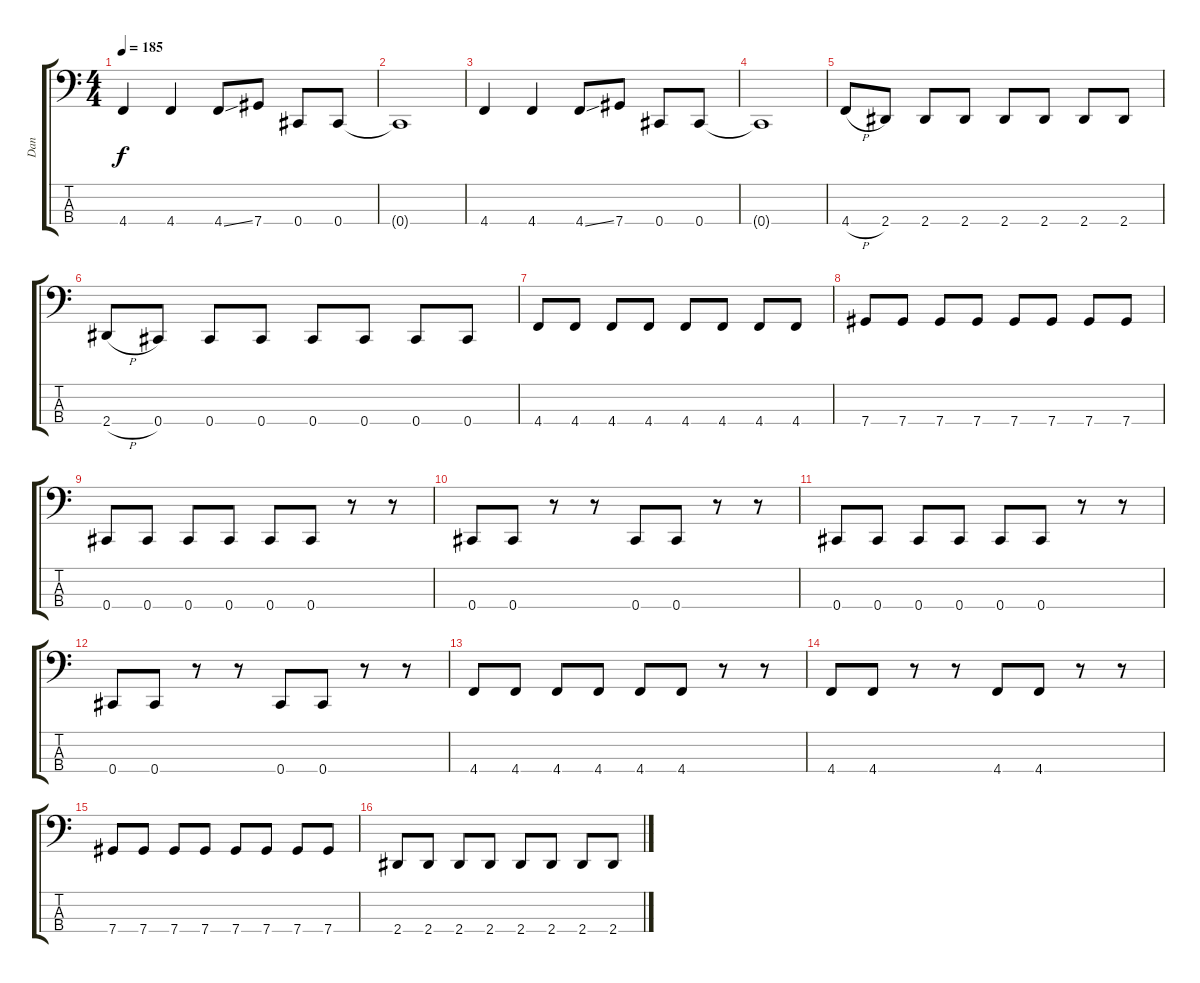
\track ("Dan" "Dan") {instrument electricbassfinger}
\staff {score tabs}
\tuning (Ab2 Db2 Ab1 Db1) {hide}
\ts (4 4)
\tempo 185
\clef f4
\ks c
4.4.4{dy f} 4.4.4 4.4{ss}.8 7.4.8 0.4.8 0.4.8 |
0.4{t}.1 |
4.4.4 4.4.4 4.4{ss}.8 7.4.8 0.4.8 0.4.8 |
0.4{t}.1 |
4.4{h}.8 2.4.8 2.4.8 2.4.8 2.4.8 2.4.8 2.4.8 2.4.8 |
2.4{h}.8 0.4.8 0.4.8 0.4.8 0.4.8 0.4.8 0.4.8 0.4.8 |
4.4.8 4.4.8 4.4.8 4.4.8 4.4.8 4.4.8 4.4.8 4.4.8 |
7.4.8 7.4.8 7.4.8 7.4.8 7.4.8 7.4.8 7.4.8 7.4.8 |
0.4.8 0.4.8 0.4.8 0.4.8 0.4.8 0.4.8 r.8 r.8 |
0.4.8 0.4.8 r.8 r.8 0.4.8 0.4.8 r.8 r.8 |
0.4.8 0.4.8 0.4.8 0.4.8 0.4.8 0.4.8 r.8 r.8 |
0.4.8 0.4.8 r.8 r.8 0.4.8 0.4.8 r.8 r.8 |
4.4.8 4.4.8 4.4.8 4.4.8 4.4.8 4.4.8 r.8 r.8 |
4.4.8 4.4.8 r.8 r.8 4.4.8 4.4.8 r.8 r.8 |
7.4.8 7.4.8 7.4.8 7.4.8 7.4.8 7.4.8 7.4.8 7.4.8 |
2.4.8 2.4.8 2.4.8 2.4.8 2.4.8 2.4.8 2.4.8 2.4.8
